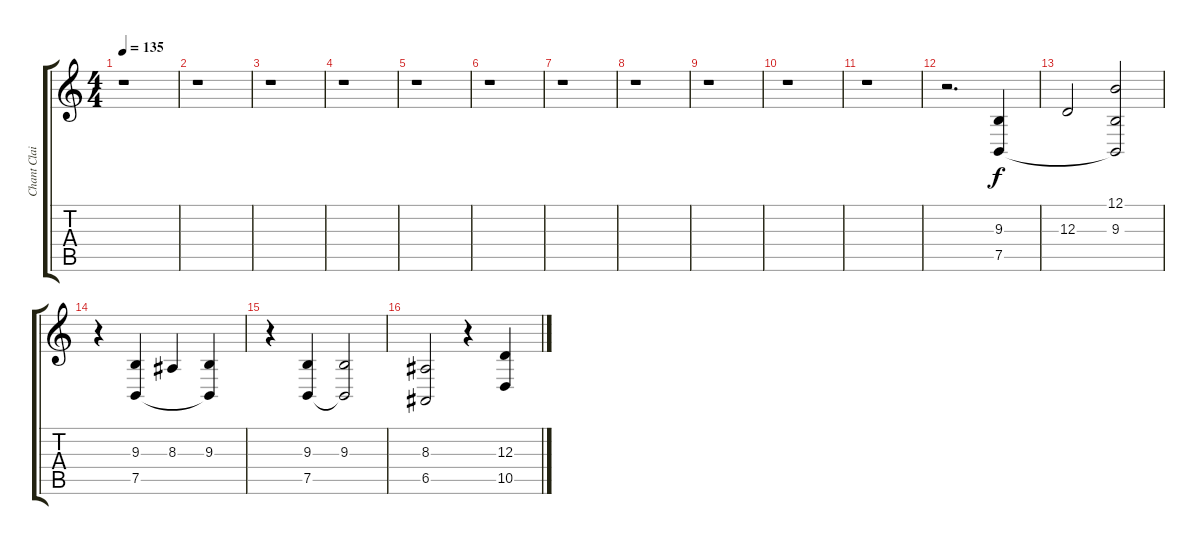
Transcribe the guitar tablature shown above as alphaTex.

\track ("Chant Clair" "Chant Clai") {instrument synthstrings1}
\staff {score tabs}
\tuning (B3 Gb3 D3 A2 E2 B1) {hide}
\ts (4 4)
\tempo 135
\clef g2
\ks c
r.1{dy f} |
r.1 |
r.1 |
r.1 |
r.1 |
r.1 |
r.1 |
r.1 |
r.1 |
r.1 |
r.1 |
r.2{d} (9.3 7.5).4 |
12.3.2 (12.1 9.3 7.5{t}).2 |
r.4 (9.3 7.5).4 8.3.4 (9.3 7.5{t}).4 |
r.4 (9.3 7.5).4 (9.3 7.5{t}).2 |
(8.3 6.5).2 r.4 (12.3 10.5).4
